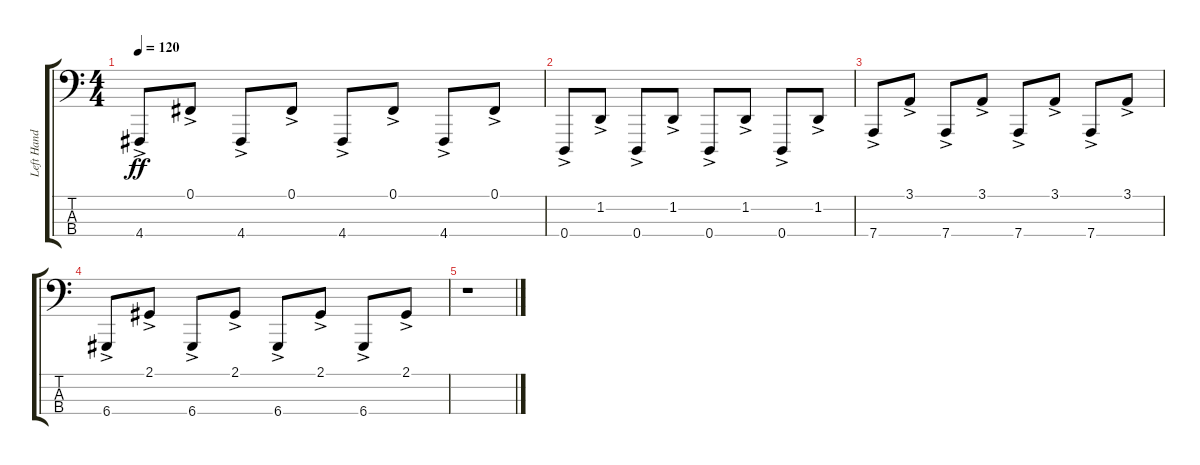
\track ("Left Hand Keyboard (Bass)" "Left Hand ") {instrument lead2sawtooth}
\staff {score tabs}
\tuning (Gb2 Db2 Ab1 D1) {hide}
\ts (4 4)
\tempo 120
\clef f4
\ks c
4.4{ac}.8{dy ff} 0.1{ac}.8 4.4{ac}.8 0.1{ac}.8 4.4{ac}.8 0.1{ac}.8 4.4{ac}.8 0.1{ac}.8 |
0.4{ac}.8 1.2{ac}.8 0.4{ac}.8 1.2{ac}.8 0.4{ac}.8 1.2{ac}.8 0.4{ac}.8 1.2{ac}.8 |
7.4{ac}.8 3.1{ac}.8 7.4{ac}.8 3.1{ac}.8 7.4{ac}.8 3.1{ac}.8 7.4{ac}.8 3.1{ac}.8 |
6.4{ac}.8 2.1{ac}.8 6.4{ac}.8 2.1{ac}.8 6.4{ac}.8 2.1{ac}.8 6.4{ac}.8 2.1{ac}.8 |
r.1
